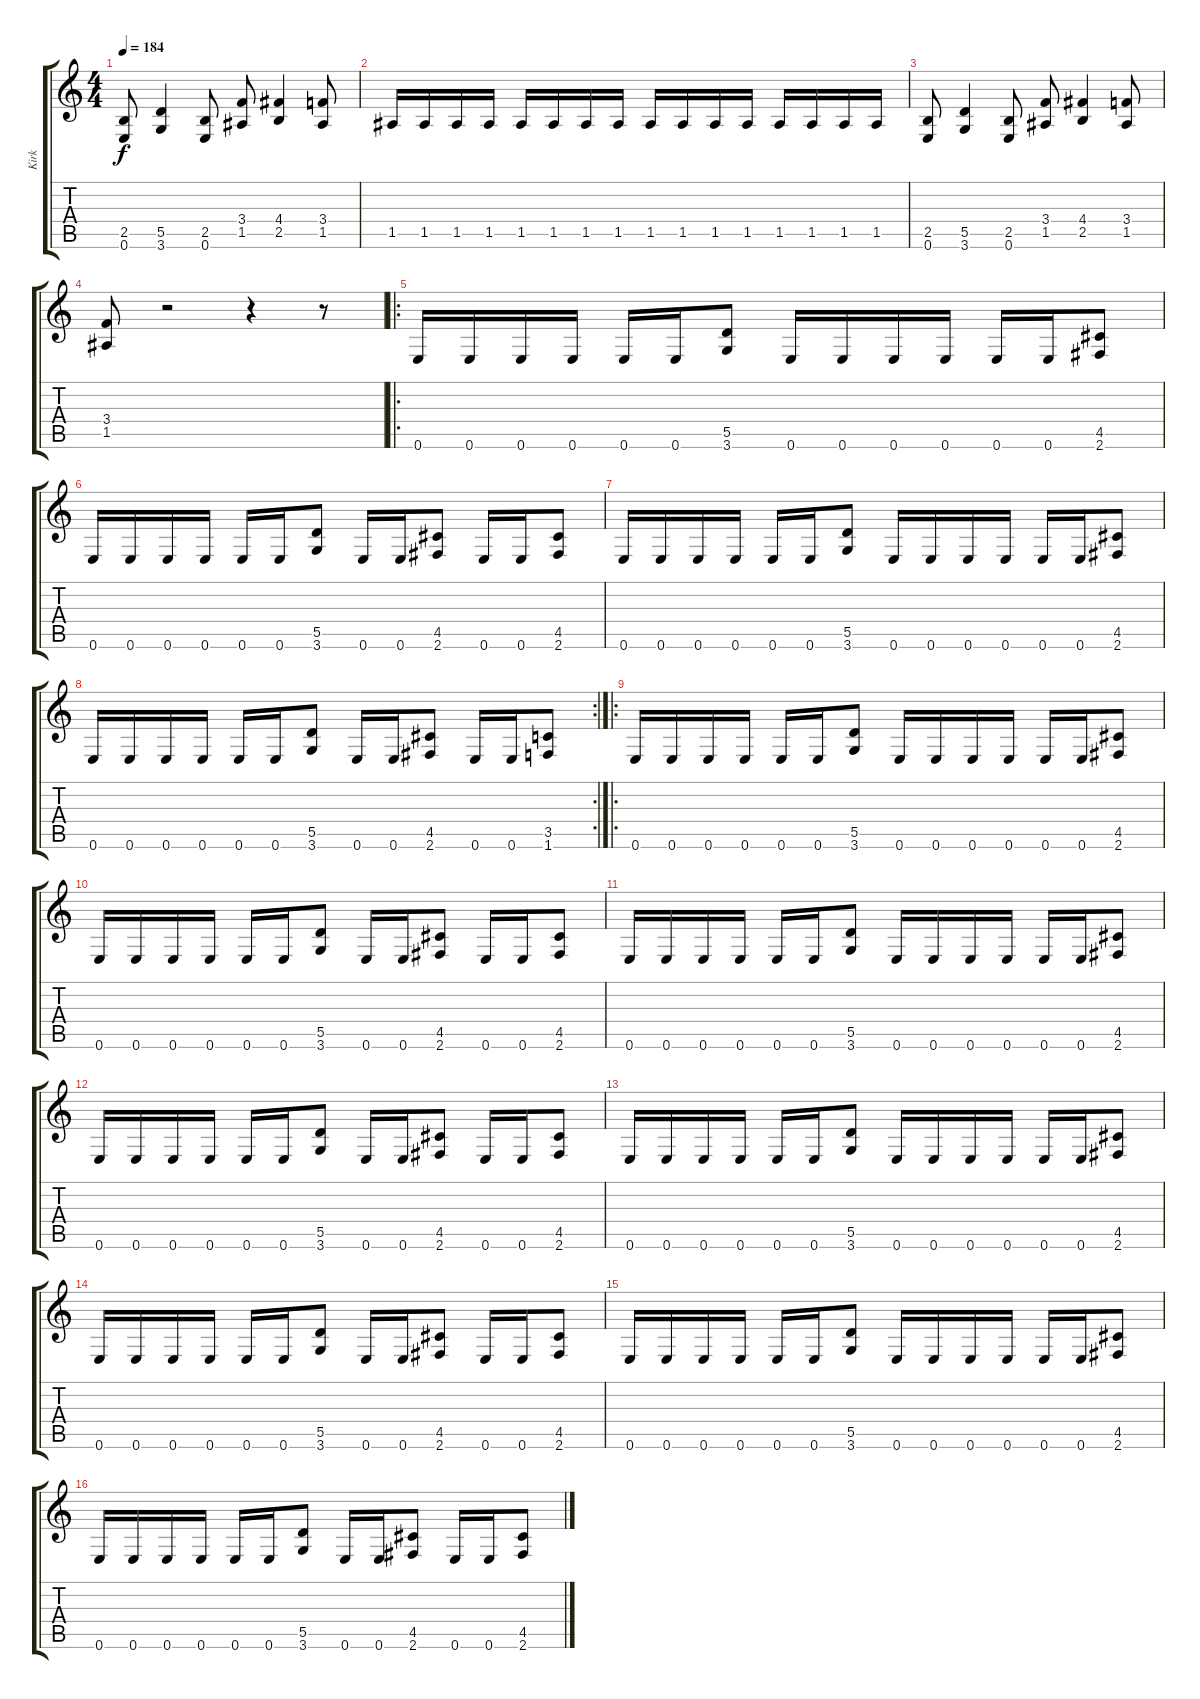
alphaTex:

\track ("Kirk" "Kirk") {instrument overdrivenguitar}
\staff {score tabs}
\tuning (E4 B3 G3 D3 A2 E2) {hide}
\ts (4 4)
\tempo 184
\clef g2
\ks c
(2.5 0.6).8{dy f} (5.5 3.6).4 (2.5 0.6).8 (3.4 1.5).8 (4.4 2.5).4 (3.4 1.5).8 |
1.5.16 1.5.16 1.5.16 1.5.16 1.5.16 1.5.16 1.5.16 1.5.16 1.5.16 1.5.16 1.5.16 1.5.16 1.5.16 1.5.16 1.5.16 1.5.16 |
(2.5 0.6).8 (5.5 3.6).4 (2.5 0.6).8 (3.4 1.5).8 (4.4 2.5).4 (3.4 1.5).8 |
(3.4 1.5).8 r.2 r.4 r.8 |
\ro
0.6.16 0.6.16 0.6.16 0.6.16 0.6.16 0.6.16 (5.5 3.6).8 0.6.16 0.6.16 0.6.16 0.6.16 0.6.16 0.6.16 (4.5 2.6).8 |
0.6.16 0.6.16 0.6.16 0.6.16 0.6.16 0.6.16 (5.5 3.6).8 0.6.16 0.6.16 (4.5 2.6).8 0.6.16 0.6.16 (4.5 2.6).8 |
0.6.16 0.6.16 0.6.16 0.6.16 0.6.16 0.6.16 (5.5 3.6).8 0.6.16 0.6.16 0.6.16 0.6.16 0.6.16 0.6.16 (4.5 2.6).8 |
\rc 2
0.6.16 0.6.16 0.6.16 0.6.16 0.6.16 0.6.16 (5.5 3.6).8 0.6.16 0.6.16 (4.5 2.6).8 0.6.16 0.6.16 (3.5 1.6).8 |
\ro
0.6.16 0.6.16 0.6.16 0.6.16 0.6.16 0.6.16 (5.5 3.6).8 0.6.16 0.6.16 0.6.16 0.6.16 0.6.16 0.6.16 (4.5 2.6).8 |
0.6.16 0.6.16 0.6.16 0.6.16 0.6.16 0.6.16 (5.5 3.6).8 0.6.16 0.6.16 (4.5 2.6).8 0.6.16 0.6.16 (4.5 2.6).8 |
0.6.16 0.6.16 0.6.16 0.6.16 0.6.16 0.6.16 (5.5 3.6).8 0.6.16 0.6.16 0.6.16 0.6.16 0.6.16 0.6.16 (4.5 2.6).8 |
0.6.16 0.6.16 0.6.16 0.6.16 0.6.16 0.6.16 (5.5 3.6).8 0.6.16 0.6.16 (4.5 2.6).8 0.6.16 0.6.16 (4.5 2.6).8 |
0.6.16 0.6.16 0.6.16 0.6.16 0.6.16 0.6.16 (5.5 3.6).8 0.6.16 0.6.16 0.6.16 0.6.16 0.6.16 0.6.16 (4.5 2.6).8 |
0.6.16 0.6.16 0.6.16 0.6.16 0.6.16 0.6.16 (5.5 3.6).8 0.6.16 0.6.16 (4.5 2.6).8 0.6.16 0.6.16 (4.5 2.6).8 |
0.6.16 0.6.16 0.6.16 0.6.16 0.6.16 0.6.16 (5.5 3.6).8 0.6.16 0.6.16 0.6.16 0.6.16 0.6.16 0.6.16 (4.5 2.6).8 |
0.6.16 0.6.16 0.6.16 0.6.16 0.6.16 0.6.16 (5.5 3.6).8 0.6.16 0.6.16 (4.5 2.6).8 0.6.16 0.6.16 (4.5 2.6).8
